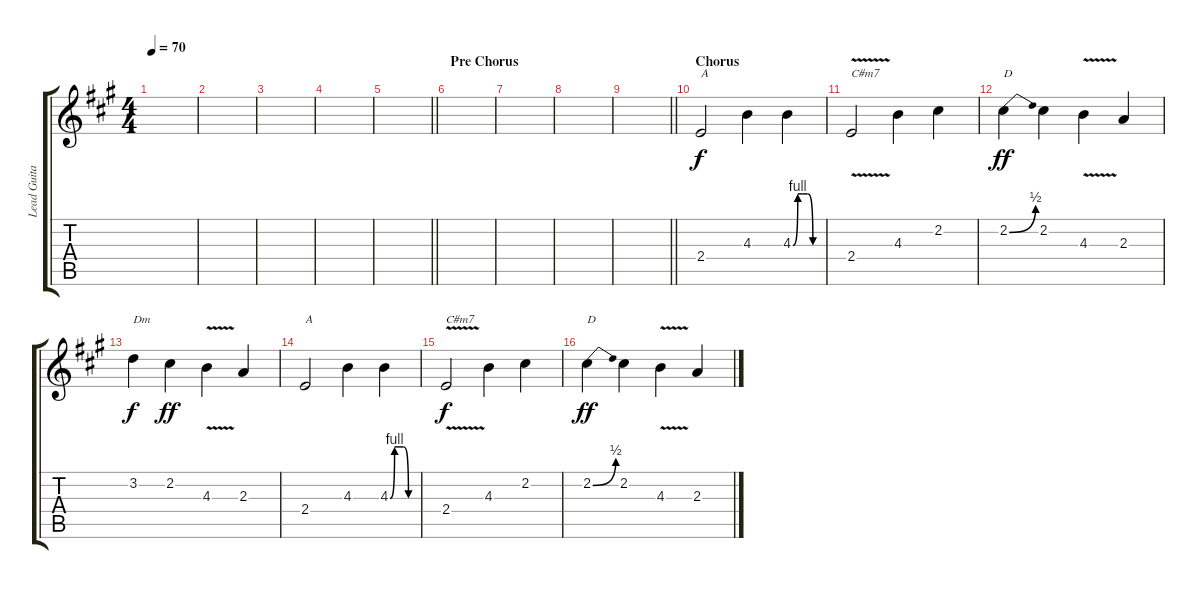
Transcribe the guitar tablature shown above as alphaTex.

\track ("Lead Guitar (Richie Samobra)" "Lead Guita") {instrument distortionguitar}
\staff {score tabs}
\tuning (E4 B3 G3 D3 A2 E2) {hide}
\ts (4 4)
\tempo 70
\clef g2
\ks a
|
|
|
|
\barLineRight lightlight
|
\section ("" "Pre Chorus")
|
|
|
\barLineRight lightlight
|
\section ("" "Chorus")
2.4.2{txt "A"} 4.3.4 4.3{be (custom 0 0 10 4 20 4 30 4 41 0 60 0)}.4 |
2.4{v}.2{txt "C#m7" dy f} 4.3.4 2.2.4 |
2.2{be (bend 0 0 60 2)}.4{txt "D" dy ff} 2.2.4 4.3{v}.4 2.3.4 |
3.2.4{txt "Dm" dy f} 2.2.4{dy ff} 4.3{v}.4 2.3.4 |
2.4.2{txt "A"} 4.3.4 4.3{be (custom 0 0 10 4 20 4 30 4 41 0 60 0)}.4 |
2.4{v}.2{txt "C#m7" dy f} 4.3.4 2.2.4 |
2.2{be (bend 0 0 60 2)}.4{txt "D" dy ff} 2.2.4 4.3{v}.4 2.3.4
